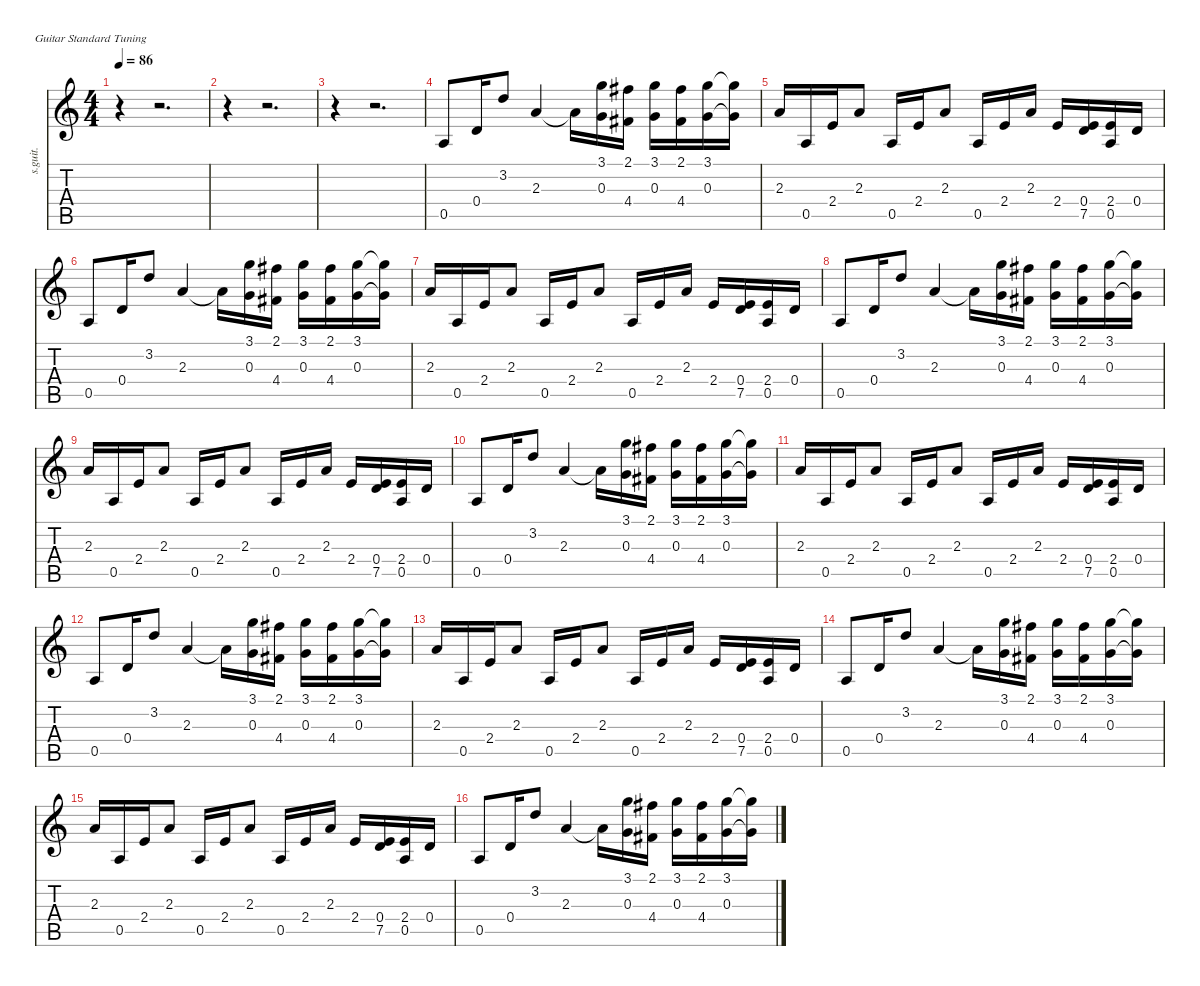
\defaultSystemsLayout 4
\hideDynamics
\bracketExtendMode nobrackets
\otherSystemsTrackNameOrientation horizontal
\track ("Joe Satriani" "s.guit.") {instrument acousticguitarsteel}
\staff {score tabs}
\tuning (E4 B3 G3 D3 A2 E2)
\ts (4 4)
\tempo 86
\clef g2
\ks c
r.4{dy f instrument acousticguitarsteel beam Down} r.2{d beam Down} |
r.4{beam Down} r.2{d beam Down} |
r.4{beam Down} r.2{d beam Down} |
0.5.8{beam Up} 0.4.16{dy ff beam Up} 3.2.8{beam Up} 2.3.4{beam Up} 2.3{t}.16{dy f beam Down} (3.1 0.3).16{beam Down} (2.1{acc #} 4.4{acc #}).16{beam Down} (3.1 0.3).16{beam Down} (2.1{acc #} 4.4{acc #}).16{beam Down} (3.1 0.3).16{beam Down} (3.1{t} 0.3{t}).16{beam Down} |
2.3.16{dy ff beam Up} 0.5.16{dy f beam Up} 2.4.16{dy ff beam Up} 2.3.8{beam Up} 0.5.16{beam Up} 2.4.16{beam Up} 2.3.8{beam Up} 0.5.16{dy f beam Up} 2.4.16{dy ff beam Up} 2.3.16{beam Up} 2.4.16{beam Up} (0.4 7.5).16{beam Up} (2.4 0.5).16{beam Up} 0.4.16{beam Up} |
0.5.8{dy f beam Up} 0.4.16{dy ff beam Up} 3.2.8{beam Up} 2.3.4{beam Up} 2.3{t}.16{dy f beam Down} (3.1 0.3).16{beam Down} (2.1{acc #} 4.4{acc #}).16{beam Down} (3.1 0.3).16{beam Down} (2.1{acc #} 4.4{acc #}).16{beam Down} (3.1 0.3).16{beam Down} (3.1{t} 0.3{t}).16{beam Down} |
2.3.16{dy ff beam Up} 0.5.16{dy f beam Up} 2.4.16{dy ff beam Up} 2.3.8{beam Up} 0.5.16{beam Up} 2.4.16{beam Up} 2.3.8{beam Up} 0.5.16{dy f beam Up} 2.4.16{dy ff beam Up} 2.3.16{beam Up} 2.4.16{beam Up} (0.4 7.5).16{beam Up} (2.4 0.5).16{beam Up} 0.4.16{beam Up} |
0.5.8{dy f beam Up} 0.4.16{dy ff beam Up} 3.2.8{beam Up} 2.3.4{beam Up} 2.3{t}.16{dy f beam Down} (3.1 0.3).16{beam Down} (2.1{acc #} 4.4{acc #}).16{beam Down} (3.1 0.3).16{beam Down} (2.1{acc #} 4.4{acc #}).16{beam Down} (3.1 0.3).16{beam Down} (3.1{t} 0.3{t}).16{beam Down} |
2.3.16{dy ff beam Up} 0.5.16{dy f beam Up} 2.4.16{dy ff beam Up} 2.3.8{beam Up} 0.5.16{beam Up} 2.4.16{beam Up} 2.3.8{beam Up} 0.5.16{dy f beam Up} 2.4.16{dy ff beam Up} 2.3.16{beam Up} 2.4.16{beam Up} (0.4 7.5).16{beam Up} (2.4 0.5).16{beam Up} 0.4.16{beam Up} |
0.5.8{dy f beam Up} 0.4.16{dy ff beam Up} 3.2.8{beam Up} 2.3.4{beam Up} 2.3{t}.16{dy f beam Down} (3.1 0.3).16{beam Down} (2.1{acc #} 4.4{acc #}).16{beam Down} (3.1 0.3).16{beam Down} (2.1{acc #} 4.4{acc #}).16{beam Down} (3.1 0.3).16{beam Down} (3.1{t} 0.3{t}).16{beam Down} |
2.3.16{dy ff beam Up} 0.5.16{dy f beam Up} 2.4.16{dy ff beam Up} 2.3.8{beam Up} 0.5.16{beam Up} 2.4.16{beam Up} 2.3.8{beam Up} 0.5.16{dy f beam Up} 2.4.16{dy ff beam Up} 2.3.16{beam Up} 2.4.16{beam Up} (0.4 7.5).16{beam Up} (2.4 0.5).16{beam Up} 0.4.16{beam Up} |
0.5.8{dy f beam Up} 0.4.16{dy ff beam Up} 3.2.8{beam Up} 2.3.4{beam Up} 2.3{t}.16{dy f beam Down} (3.1 0.3).16{beam Down} (2.1{acc #} 4.4{acc #}).16{beam Down} (3.1 0.3).16{beam Down} (2.1{acc #} 4.4{acc #}).16{beam Down} (3.1 0.3).16{beam Down} (3.1{t} 0.3{t}).16{beam Down} |
2.3.16{dy ff beam Up} 0.5.16{dy f beam Up} 2.4.16{dy ff beam Up} 2.3.8{beam Up} 0.5.16{beam Up} 2.4.16{beam Up} 2.3.8{beam Up} 0.5.16{dy f beam Up} 2.4.16{dy ff beam Up} 2.3.16{beam Up} 2.4.16{beam Up} (0.4 7.5).16{beam Up} (2.4 0.5).16{beam Up} 0.4.16{beam Up} |
0.5.8{dy f beam Up} 0.4.16{dy ff beam Up} 3.2.8{beam Up} 2.3.4{beam Up} 2.3{t}.16{dy f beam Down} (3.1 0.3).16{beam Down} (2.1{acc #} 4.4{acc #}).16{beam Down} (3.1 0.3).16{beam Down} (2.1{acc #} 4.4{acc #}).16{beam Down} (3.1 0.3).16{beam Down} (3.1{t} 0.3{t}).16{beam Down} |
2.3.16{dy ff beam Up} 0.5.16{dy f beam Up} 2.4.16{dy ff beam Up} 2.3.8{beam Up} 0.5.16{beam Up} 2.4.16{beam Up} 2.3.8{beam Up} 0.5.16{dy f beam Up} 2.4.16{dy ff beam Up} 2.3.16{beam Up} 2.4.16{beam Up} (0.4 7.5).16{beam Up} (2.4 0.5).16{beam Up} 0.4.16{beam Up} |
0.5.8{dy f beam Up} 0.4.16{dy ff beam Up} 3.2.8{beam Up} 2.3.4{beam Up} 2.3{t}.16{dy f beam Down} (3.1 0.3).16{beam Down} (2.1{acc #} 4.4{acc #}).16{beam Down} (3.1 0.3).16{beam Down} (2.1{acc #} 4.4{acc #}).16{beam Down} (3.1 0.3).16{beam Down} (3.1{t} 0.3{t}).16{beam Down}
